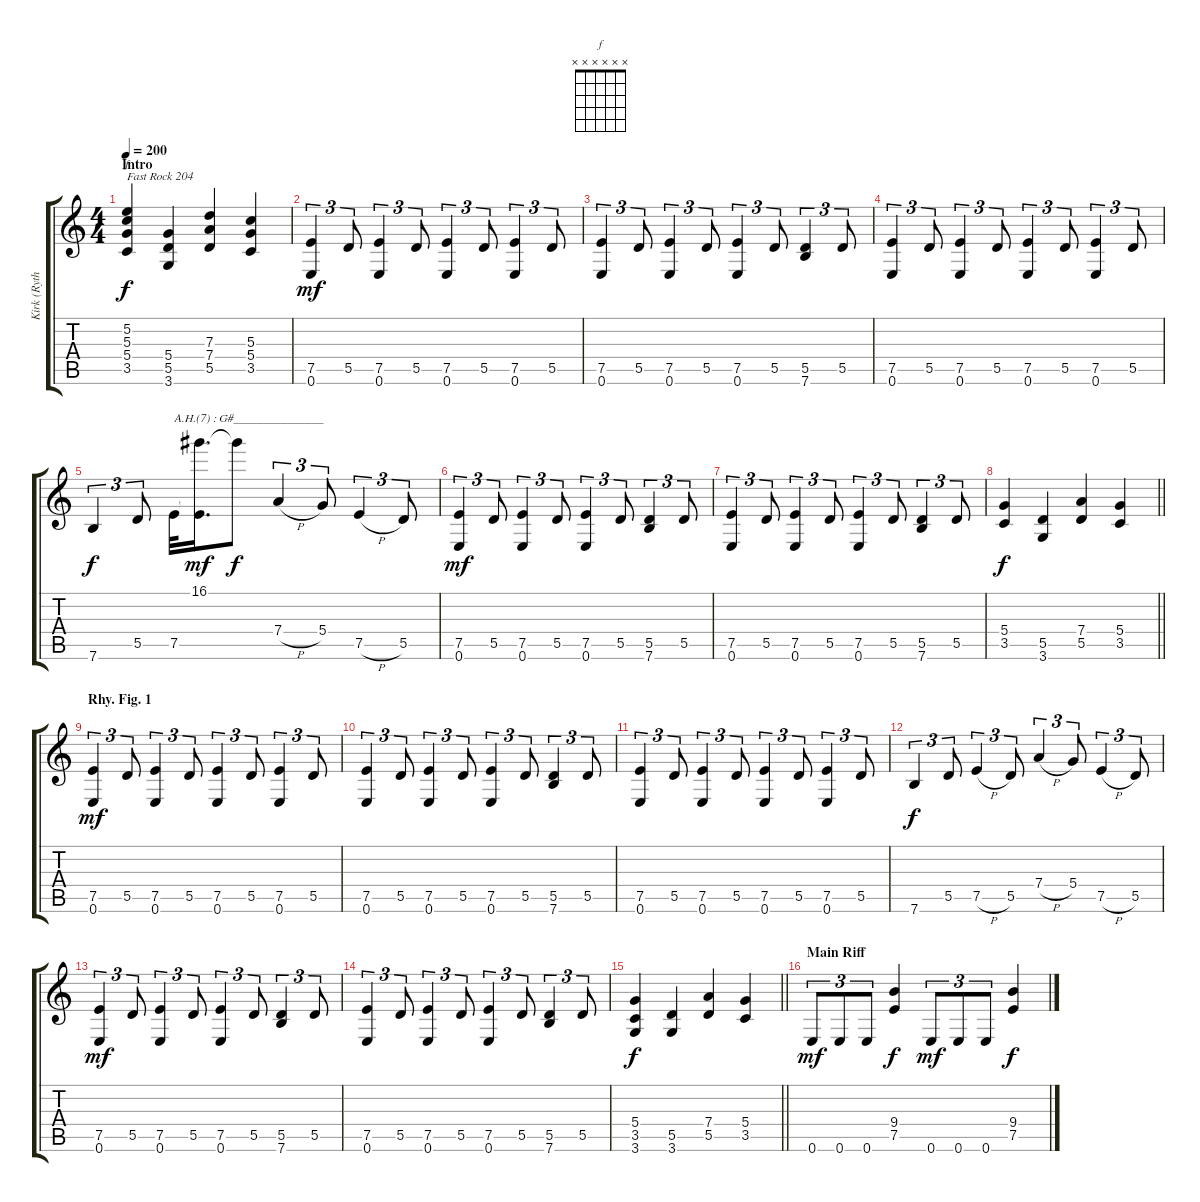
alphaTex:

\track ("Kirk (Rythm guitar)" "Kirk (Ryth") {instrument overdrivenguitar}
\staff {score tabs}
\tuning (E4 B3 G3 D3 A2 E2) {hide}
\chord ("f" x x x x x x)
\ts (4 4)
\section ("" "Intro")
\tempo 200
\clef g2
\ks c
(5.2 5.3 5.4 3.5).4{ch "f" txt "Fast Rock 204" dy f instrument overdrivenguitar} (5.4 5.5 3.6).4 (7.3 7.4 5.5).4 (5.3 5.4 3.5).4 |
(7.5 0.6).4{tu (3 2) dy mf} 5.5.8{tu (3 2)} (7.5 0.6).4{tu (3 2)} 5.5.8{tu (3 2)} (7.5 0.6).4{tu (3 2)} 5.5.8{tu (3 2)} (7.5 0.6).4{tu (3 2)} 5.5.8{tu (3 2)} |
(7.5 0.6).4{tu (3 2)} 5.5.8{tu (3 2)} (7.5 0.6).4{tu (3 2)} 5.5.8{tu (3 2)} (7.5 0.6).4{tu (3 2)} 5.5.8{tu (3 2)} (5.5 7.6).4{tu (3 2)} 5.5.8{tu (3 2)} |
(7.5 0.6).4{tu (3 2)} 5.5.8{tu (3 2)} (7.5 0.6).4{tu (3 2)} 5.5.8{tu (3 2)} (7.5 0.6).4{tu (3 2)} 5.5.8{tu (3 2)} (7.5 0.6).4{tu (3 2)} 5.5.8{tu (3 2)} |
7.6.4{tu (3 2) dy f} 5.5.8{tu (3 2)} 7.5.32{txt "A.H.(7) : G#_______________"} (16.1 7.5{t}).16{d dy mf} 16.1{t}.8{dy f} 7.4{h}.4{tu (3 2)} 5.4.8{tu (3 2)} 7.5{h}.4{tu (3 2)} 5.5.8{tu (3 2)} |
(7.5 0.6).4{tu (3 2) dy mf} 5.5.8{tu (3 2)} (7.5 0.6).4{tu (3 2)} 5.5.8{tu (3 2)} (7.5 0.6).4{tu (3 2)} 5.5.8{tu (3 2)} (5.5 7.6).4{tu (3 2)} 5.5.8{tu (3 2)} |
(7.5 0.6).4{tu (3 2)} 5.5.8{tu (3 2)} (7.5 0.6).4{tu (3 2)} 5.5.8{tu (3 2)} (7.5 0.6).4{tu (3 2)} 5.5.8{tu (3 2)} (5.5 7.6).4{tu (3 2)} 5.5.8{tu (3 2)} |
\barLineRight lightlight
(5.4 3.5).4{dy f} (5.5 3.6).4 (7.4 5.5).4 (5.4 3.5).4 |
\section ("" "Rhy. Fig. 1")
(7.5 0.6).4{tu (3 2) dy mf} 5.5.8{tu (3 2)} (7.5 0.6).4{tu (3 2)} 5.5.8{tu (3 2)} (7.5 0.6).4{tu (3 2)} 5.5.8{tu (3 2)} (7.5 0.6).4{tu (3 2)} 5.5.8{tu (3 2)} |
(7.5 0.6).4{tu (3 2)} 5.5.8{tu (3 2)} (7.5 0.6).4{tu (3 2)} 5.5.8{tu (3 2)} (7.5 0.6).4{tu (3 2)} 5.5.8{tu (3 2)} (5.5 7.6).4{tu (3 2)} 5.5.8{tu (3 2)} |
(7.5 0.6).4{tu (3 2)} 5.5.8{tu (3 2)} (7.5 0.6).4{tu (3 2)} 5.5.8{tu (3 2)} (7.5 0.6).4{tu (3 2)} 5.5.8{tu (3 2)} (7.5 0.6).4{tu (3 2)} 5.5.8{tu (3 2)} |
7.6.4{tu (3 2) dy f} 5.5.8{tu (3 2)} 7.5{h}.4{tu (3 2)} 5.5.8{tu (3 2)} 7.4{h}.4{tu (3 2)} 5.4.8{tu (3 2)} 7.5{h}.4{tu (3 2)} 5.5.8{tu (3 2)} |
(7.5 0.6).4{tu (3 2) dy mf} 5.5.8{tu (3 2)} (7.5 0.6).4{tu (3 2)} 5.5.8{tu (3 2)} (7.5 0.6).4{tu (3 2)} 5.5.8{tu (3 2)} (5.5 7.6).4{tu (3 2)} 5.5.8{tu (3 2)} |
(7.5 0.6).4{tu (3 2)} 5.5.8{tu (3 2)} (7.5 0.6).4{tu (3 2)} 5.5.8{tu (3 2)} (7.5 0.6).4{tu (3 2)} 5.5.8{tu (3 2)} (5.5 7.6).4{tu (3 2)} 5.5.8{tu (3 2)} |
\barLineRight lightlight
(5.4 3.5 3.6).4{dy f} (5.5 3.6).4 (7.4 5.5).4 (5.4 3.5).4 |
\section ("" "Main Riff")
0.6.8{tu (3 2) dy mf} 0.6.8{tu (3 2)} 0.6.8{tu (3 2)} (9.4 7.5).4{dy f} 0.6.8{tu (3 2) dy mf} 0.6.8{tu (3 2)} 0.6.8{tu (3 2)} (9.4 7.5).4{dy f}
